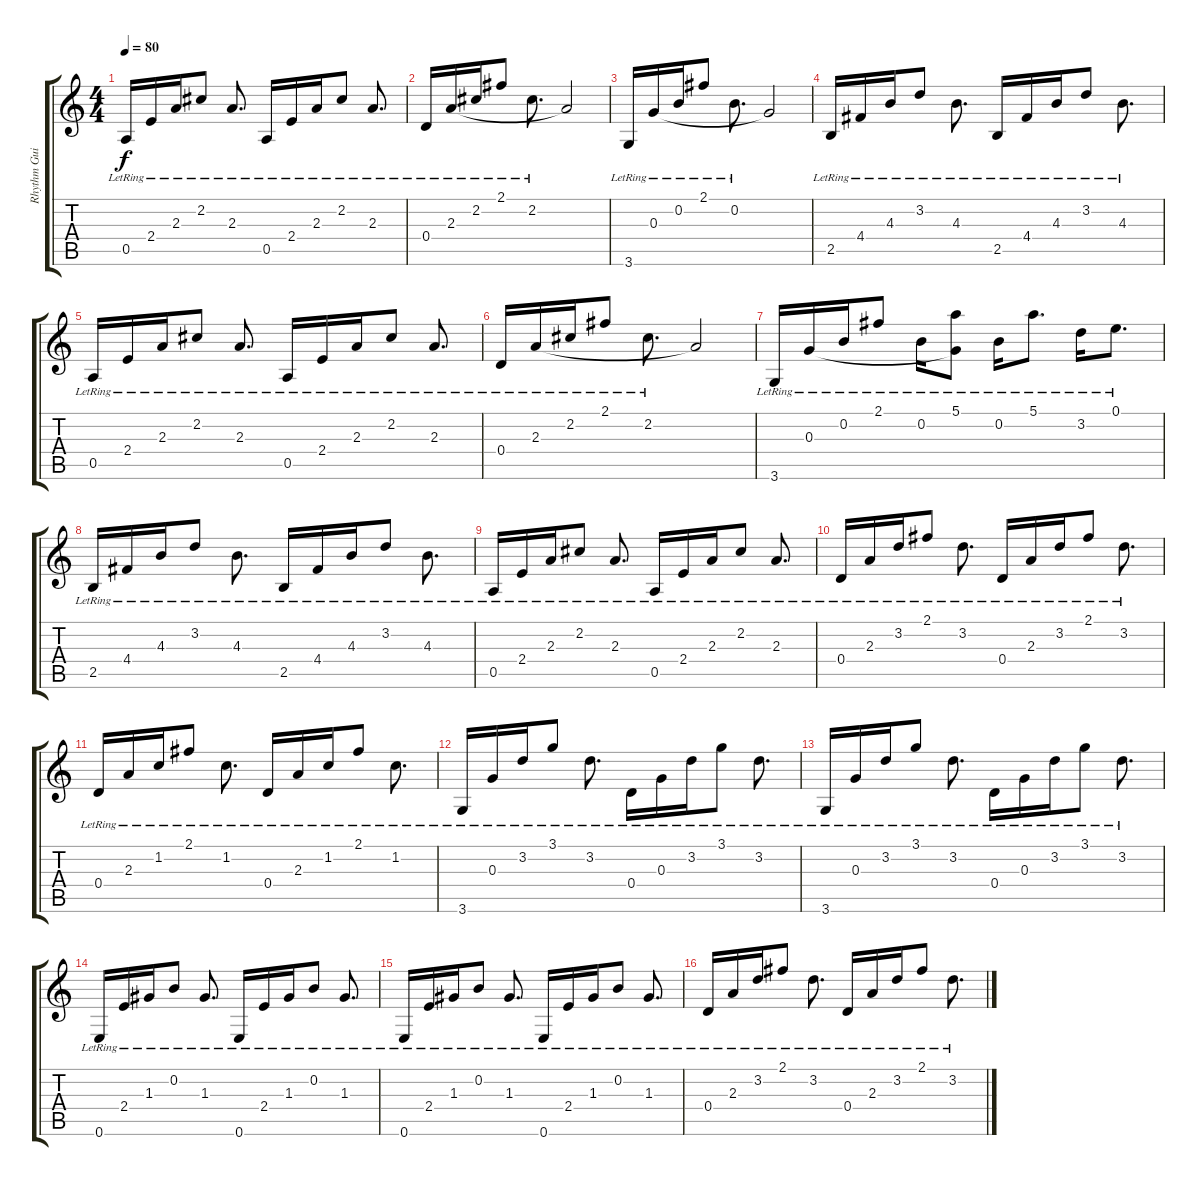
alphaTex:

\track ("Rhythm Guitar" "Rhythm Gui") {instrument acousticguitarsteel}
\staff {score tabs}
\tuning (E4 B3 G3 D3 A2 E2) {hide}
\ts (4 4)
\tempo 80
\clef g2
\ks c
0.5{lr}.16{dy f} 2.4{lr}.16 2.3{lr}.16 2.2{lr}.8 2.3{lr}.8{d} 0.5{lr}.16 2.4{lr}.16 2.3{lr}.16 2.2{lr}.8 2.3{lr}.8{d} |
0.4{lr}.16 2.3{lr}.16 2.2{lr}.16 2.1{lr}.8 2.2{lr}.8{d} 2.3{t}.2 |
3.6{lr}.16 0.3{lr}.16 0.2{lr}.16 2.1{lr}.8 0.2{lr}.8{d} 0.3{t}.2 |
2.5{lr}.16 4.4{lr}.16 4.3{lr}.16 3.2{lr}.8 4.3{lr}.8{d} 2.5{lr}.16 4.4{lr}.16 4.3{lr}.16 3.2{lr}.8 4.3{lr}.8{d} |
0.5{lr}.16 2.4{lr}.16 2.3{lr}.16 2.2{lr}.8 2.3{lr}.8{d} 0.5{lr}.16 2.4{lr}.16 2.3{lr}.16 2.2{lr}.8 2.3{lr}.8{d} |
0.4{lr}.16 2.3{lr}.16 2.2{lr}.16 2.1{lr}.8 2.2{lr}.8{d} 2.3{t}.2 |
3.6{lr}.16 0.3{lr}.16 0.2{lr}.16 2.1{lr}.8 0.2{lr}.16 (5.1{lr} 0.3{t}).8 0.2{lr}.16 5.1{lr}.8{d} 3.2{lr}.16 0.1{lr}.8{d} |
2.5{lr}.16 4.4{lr}.16 4.3{lr}.16 3.2{lr}.8 4.3{lr}.8{d} 2.5{lr}.16 4.4{lr}.16 4.3{lr}.16 3.2{lr}.8 4.3{lr}.8{d} |
0.5{lr}.16 2.4{lr}.16 2.3{lr}.16 2.2{lr}.8 2.3{lr}.8{d} 0.5{lr}.16 2.4{lr}.16 2.3{lr}.16 2.2{lr}.8 2.3{lr}.8{d} |
0.4{lr}.16 2.3{lr}.16 3.2{lr}.16 2.1{lr}.8 3.2{lr}.8{d} 0.4{lr}.16 2.3{lr}.16 3.2{lr}.16 2.1{lr}.8 3.2{lr}.8{d} |
0.4{lr}.16 2.3{lr}.16 1.2{lr}.16 2.1{lr}.8 1.2{lr}.8{d} 0.4{lr}.16 2.3{lr}.16 1.2{lr}.16 2.1{lr}.8 1.2{lr}.8{d} |
3.6{lr}.16 0.3{lr}.16 3.2{lr}.16 3.1{lr}.8 3.2{lr}.8{d} 0.4{lr}.16 0.3{lr}.16 3.2{lr}.16 3.1{lr}.8 3.2{lr}.8{d} |
3.6{lr}.16 0.3{lr}.16 3.2{lr}.16 3.1{lr}.8 3.2{lr}.8{d} 0.4{lr}.16 0.3{lr}.16 3.2{lr}.16 3.1{lr}.8 3.2{lr}.8{d} |
0.6{lr}.16 2.4{lr}.16 1.3{lr}.16 0.2{lr}.8 1.3{lr}.8{d} 0.6{lr}.16 2.4{lr}.16 1.3{lr}.16 0.2{lr}.8 1.3{lr}.8{d} |
0.6{lr}.16 2.4{lr}.16 1.3{lr}.16 0.2{lr}.8 1.3{lr}.8{d} 0.6{lr}.16 2.4{lr}.16 1.3{lr}.16 0.2{lr}.8 1.3{lr}.8{d} |
0.4{lr}.16 2.3{lr}.16 3.2{lr}.16 2.1{lr}.8 3.2{lr}.8{d} 0.4{lr}.16 2.3{lr}.16 3.2{lr}.16 2.1{lr}.8 3.2{lr}.8{d}
